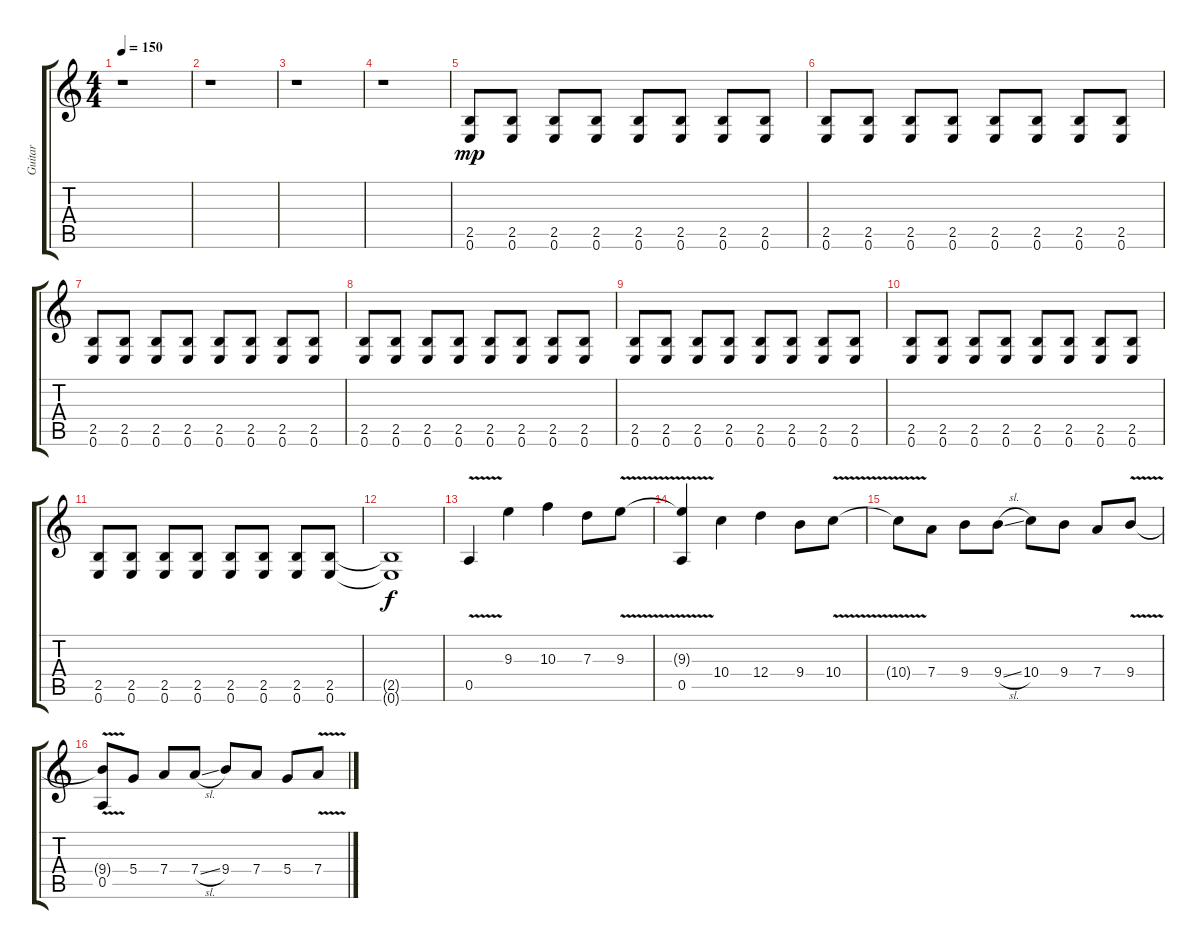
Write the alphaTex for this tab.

\track ("Guitar" "Guitar") {instrument distortionguitar}
\staff {score tabs}
\tuning (E4 B3 G3 D3 A2 E2) {hide}
\ts (4 4)
\tempo 150
\clef g2
\ks c
r.1{dy f} |
r.1 |
r.1 |
r.1 |
(2.5 0.6).8{dy mp} (2.5 0.6).8 (2.5 0.6).8 (2.5 0.6).8 (2.5 0.6).8 (2.5 0.6).8 (2.5 0.6).8 (2.5 0.6).8 |
(2.5 0.6).8 (2.5 0.6).8 (2.5 0.6).8 (2.5 0.6).8 (2.5 0.6).8 (2.5 0.6).8 (2.5 0.6).8 (2.5 0.6).8 |
(2.5 0.6).8 (2.5 0.6).8 (2.5 0.6).8 (2.5 0.6).8 (2.5 0.6).8 (2.5 0.6).8 (2.5 0.6).8 (2.5 0.6).8 |
(2.5 0.6).8 (2.5 0.6).8 (2.5 0.6).8 (2.5 0.6).8 (2.5 0.6).8 (2.5 0.6).8 (2.5 0.6).8 (2.5 0.6).8 |
(2.5 0.6).8 (2.5 0.6).8 (2.5 0.6).8 (2.5 0.6).8 (2.5 0.6).8 (2.5 0.6).8 (2.5 0.6).8 (2.5 0.6).8 |
(2.5 0.6).8 (2.5 0.6).8 (2.5 0.6).8 (2.5 0.6).8 (2.5 0.6).8 (2.5 0.6).8 (2.5 0.6).8 (2.5 0.6).8 |
(2.5 0.6).8 (2.5 0.6).8 (2.5 0.6).8 (2.5 0.6).8 (2.5 0.6).8 (2.5 0.6).8 (2.5 0.6).8 (2.5 0.6).8 |
(2.5{t} 0.6{t}).1{dy f} |
0.5{v}.4 9.3.4 10.3.4 7.3.8 9.3{v}.8 |
(9.3{t} 0.5{v}).4 10.4.4 12.4.4 9.4.8 10.4{v}.8 |
10.4{t}.8 7.4.8 9.4.8 9.4{sl}.8 10.4.8 9.4.8 7.4.8 9.4{v}.8 |
(9.4{t} 0.5{v}).8 5.4.8 7.4.8 7.4{sl}.8 9.4.8 7.4.8 5.4.8 7.4{v}.8
